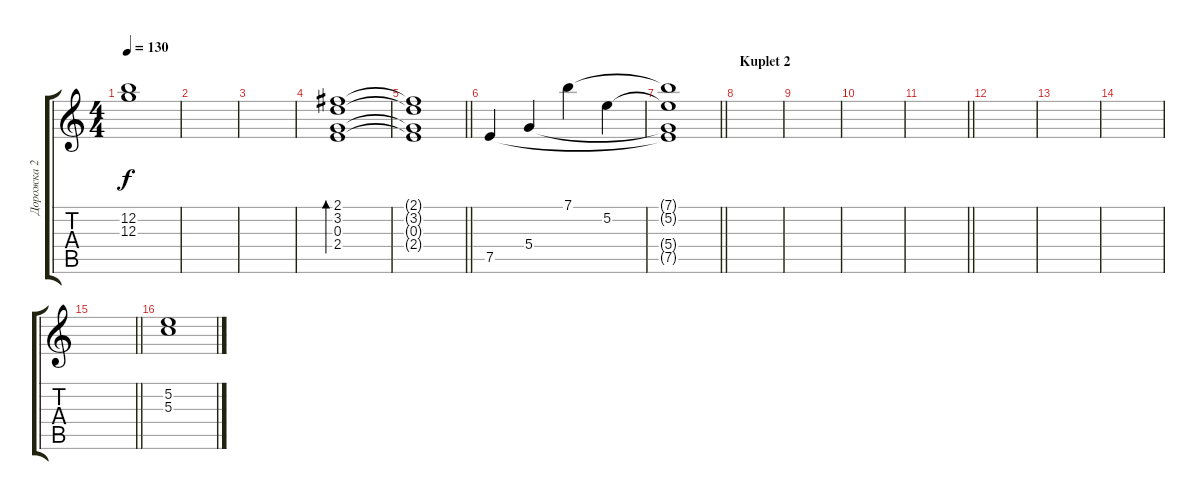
\track ("Дорожка 2" "Дорожка 2") {instrument acousticguitarsteel}
\staff {score tabs}
\tuning (E4 B3 G3 D3 A2 E2) {hide}
\ts (4 4)
\tempo 130
\clef g2
\ks c
(12.2 12.3).1{dy f} |
|
|
(2.1 3.2 0.3 2.4).1{bd 60} |
\barLineRight lightlight
(2.1{t} 3.2{t} 0.3{t} 2.4{t}).1 |
7.5.4 5.4.4 7.1.4 5.2.4 |
\barLineRight lightlight
(7.1{t} 5.2{t} 5.4{t} 7.5{t}).1 |
\section ("" "Kuplet 2")
|
|
|
\barLineRight lightlight
|
|
|
|
\barLineRight lightlight
|
(5.2 5.3).1
